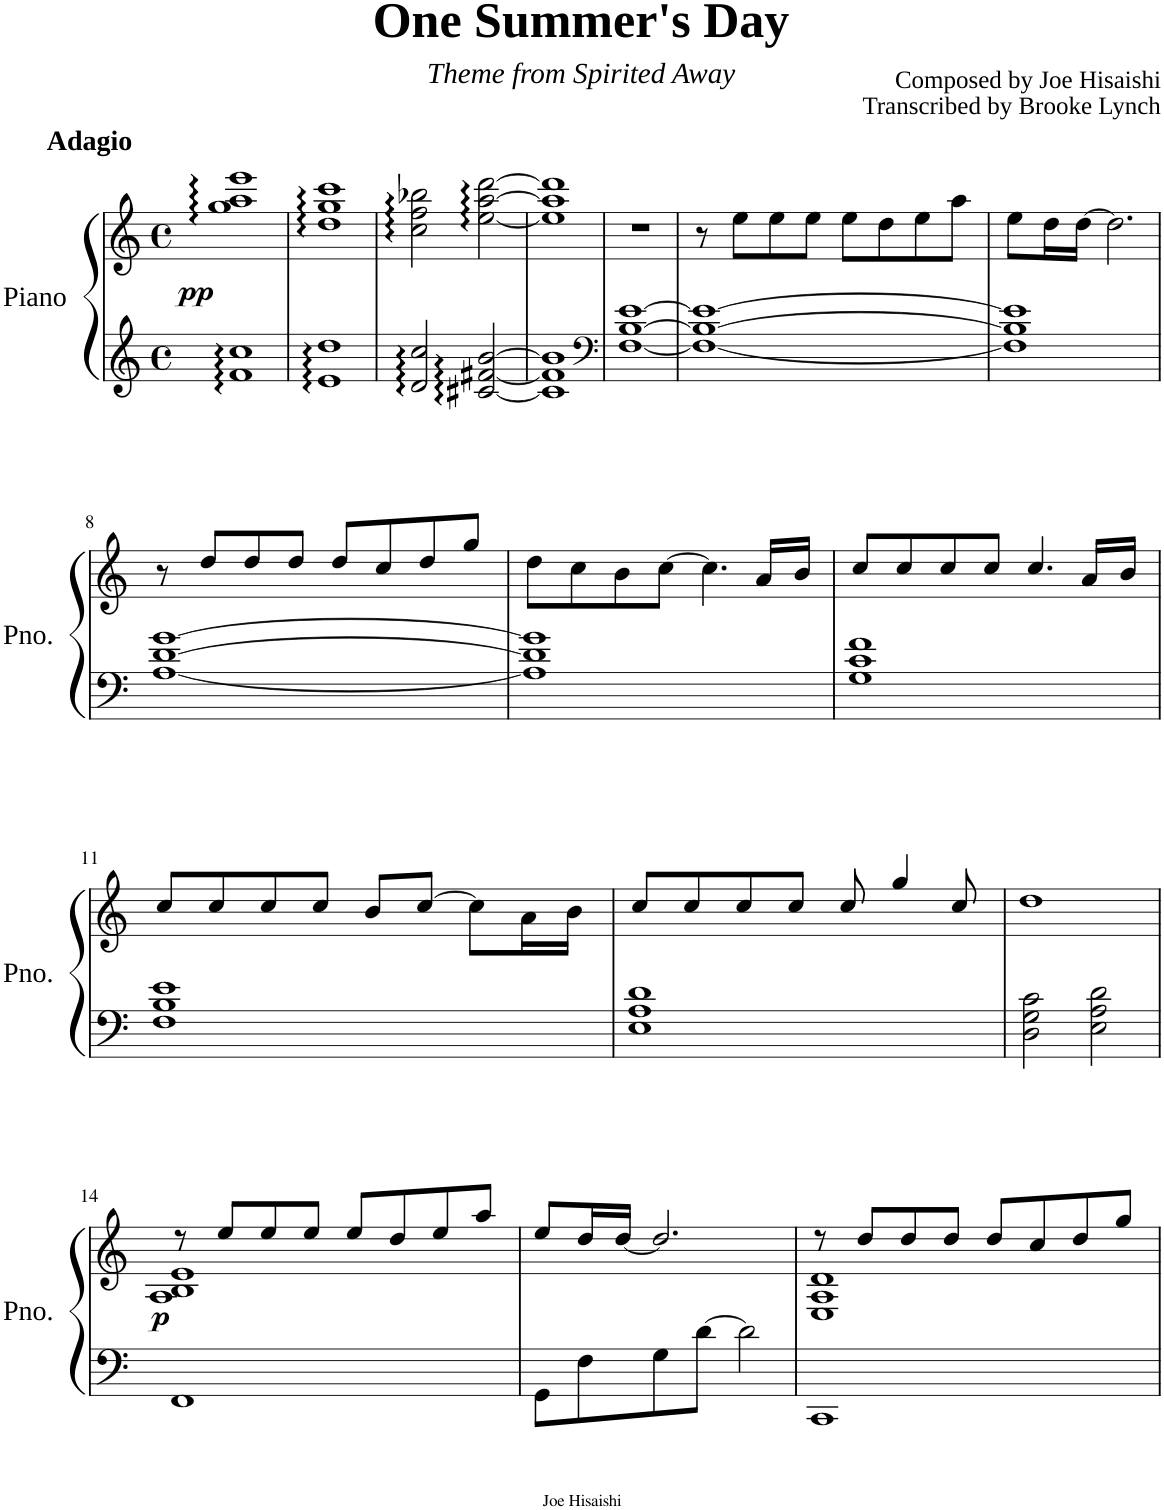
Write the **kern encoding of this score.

**kern	**kern	**dynam
*part1	*part1	*part1
*staff2	*staff1	*staff1/2
*I"Piano	*	*
*I'Pno.	*	*
*clefG2	*clefG2	*
*k[]	*k[]	*
*M4/4	*M4/4	*
*met(c)	*met(c)	*
=1	=1	=1
!	!LO:TX:a:B:t=Adagio	!
!	!	!LO:DY:b
1f:: 1cc::	1gg 1aa 1eee	pp
=2	=2	=2
1e:: 1dd::	1dd 1gg 1ccc	.
=3	=3	=3
2d/:: 2cc/::	2cc\ 2ff\ 2bb-X\	.
[2c#X/:: [2f#X/:: [2b/::	[2ee\ [2aa\ [2ddd\	.
=4	=4	=4
1c#] 1f#] 1b]	1ee] 1aa] 1ddd]	.
=5	=5	=5
*clefF4	*	*
[1F [1B [1e	1r	.
=6	=6	=6
1F_ 1B_ 1e_	8r	.
.	8ee\L	.
.	8ee\	.
.	8ee\J	.
.	8ee\L	.
.	8dd\	.
.	8ee\	.
.	8aa\J	.
=7	=7	=7
1F] 1B] 1e]	8ee\L	.
.	16dd\L	.
.	[16dd\JJ	.
.	2.dd\]	.
!!LO:LB:g=z
=8	=8	=8
[1A [1d [1g	8r	.
.	8dd/L	.
.	8dd/	.
.	8dd/J	.
.	8dd/L	.
.	8cc/	.
.	8dd/	.
.	8gg/J	.
=9	=9	=9
1A] 1d] 1g]	8dd\L	.
.	8cc\	.
.	8b\	.
.	[8cc\J	.
.	4.cc\]	.
.	16a/LL	.
.	16b/JJ	.
=10	=10	=10
1G 1c 1f	8cc/L	.
.	8cc/	.
.	8cc/	.
.	8cc/J	.
.	4.cc/	.
.	16a/LL	.
.	16b/JJ	.
!!LO:LB:g=z
=11	=11	=11
1F 1B 1e	8cc/L	.
.	8cc/	.
.	8cc/	.
.	8cc/J	.
.	8b/L	.
.	[8cc/J	.
.	8cc\L]	.
.	16a\L	.
.	16b\JJ	.
=12	=12	=12
1E 1A 1d	8cc/L	.
.	8cc/	.
.	8cc/	.
.	8cc/J	.
.	8cc/	.
.	4gg/	.
.	8cc/	.
=13	=13	=13
2D\ 2G\ 2c\	1dd	.
2E\ 2A\ 2d\	.	.
!!LO:LB:g=z
=14	=14	=14
*	*^	*
!	!	!	!LO:DY:b
1FF	8r	1A 1B 1e	p
.	8ee/L	.	.
.	8ee/	.	.
.	8ee/J	.	.
.	8ee/L	.	.
.	8dd/	.	.
.	8ee/	.	.
.	8aa/J	.	.
*	*v	*v	*
=15	=15	=15
8GG\L	8ee/L	.
8F\	16dd/L	.
.	[16dd/JJ	.
8G\	2.dd/]	.
[8d\J	.	.
2d\]	.	.
=16	=16	=16
*	*^	*
1CC	8r	1E 1A 1d	.
.	8dd/L	.	.
.	8dd/	.	.
.	8dd/J	.	.
.	8dd/L	.	.
.	8cc/	.	.
.	8dd/	.	.
.	8gg/J	.	.
*	*v	*v	*
=	=	=
*-	*-	*-
